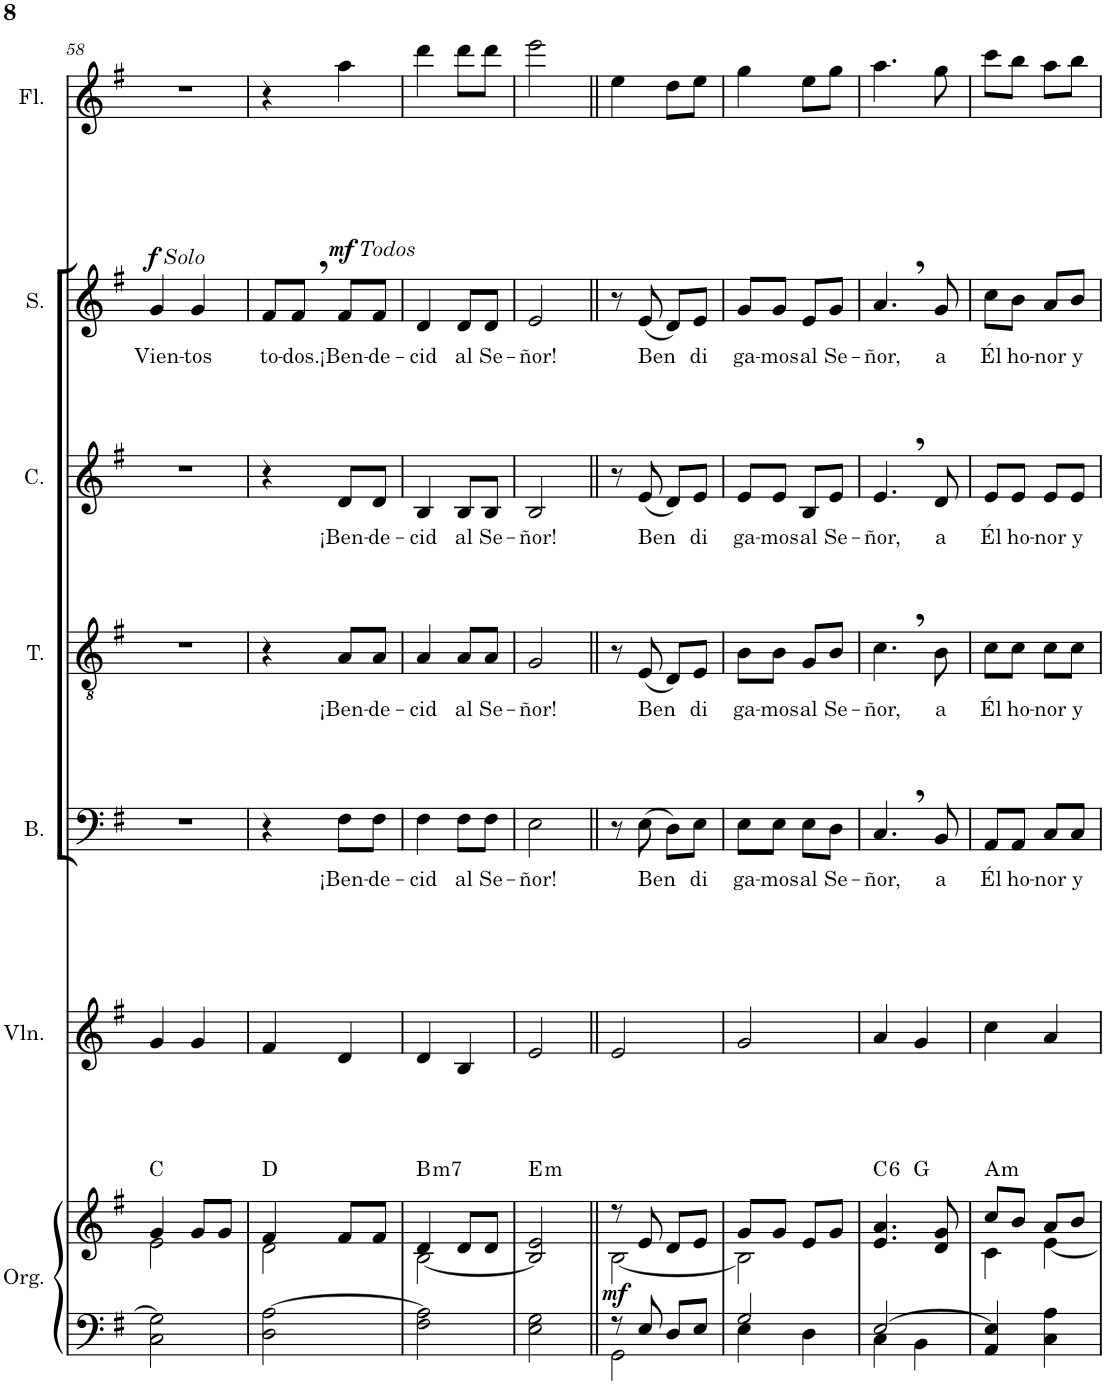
**kern	**kern	**dynam	**harte	**kern	**kern	**text	**kern	**text	**kern	**text	**kern	**text	**dynam	**kern
*part7	*part7	*part7	*part7	*part6	*part5	*part5	*part4	*part4	*part3	*part3	*part2	*part2	*part2	*part1
*staff8	*staff7	*staff7/8	*	*staff6	*staff5	*staff5	*staff4	*staff4	*staff3	*staff3	*staff2	*staff2	*staff2	*staff1
*I"Órgano	*	*	*	*I"Violín	*I"Bajo	*	*I"Tenor	*	*I"Contralto	*	*I"Soprano	*	*	*I"Flauta
*	*	*	*	*I'Vln.	*I'B.	*	*I'T.	*	*I'C.	*	*I'S.	*	*	*I'Fl.
!!LO:PB:g=z
*clefF4	*clefG2	*	*	*clefG2	*clefF4	*	*clefGv2	*	*clefG2	*	*clefG2	*	*	*clefG2
*k[f#]	*k[f#]	*	*	*k[f#]	*k[f#]	*	*k[f#]	*	*k[f#]	*	*k[f#]	*	*	*k[f#]
*M2/4	*M2/4	*	*	*M2/4	*M2/4	*	*M2/4	*	*M2/4	*	*M2/4	*	*	*M2/4
=58	=58	=58	=58	=58	=58	=58	=58	=58	=58	=58	=58	=58	=58	=58
*	*^	*	*	*	*	*	*	*	*	*	*	*	*	*
!	!	!	!	!	!	!	!	!	!	!	!	!LO:TX:a:i:t=Solo	!	!	!
!	!	!	!	!	!	!	!	!	!	!	!	!	!LO:LY:b	!LO:DY:a	!
2C\ 2G\]	4g/	2e\	.	C:maj	4g/	2r	.	2r	.	2r	.	4g/	-Vien-	f	2r
!	!	!	!	!	!	!	!	!	!	!	!	!	!LO:LY:b	!	!
.	8g/L	.	.	.	4g/	.	.	.	.	.	.	4g/	-tos	.	.
.	8g/J	.	.	.	.	.	.	.	.	.	.	.	.	.	.
=59	=59	=59	=59	=59	=59	=59	=59	=59	=59	=59	=59	=59	=59	=59	=59
!	!	!	!	!	!	!	!	!	!	!	!	!	!LO:LY:b	!	!
2D\ [2A\	4f#/	2d\	.	D:maj	4f#/	4r	.	4r	.	4r	.	8f#/L	to-	.	4r
!	!	!	!	!	!	!	!	!	!	!	!	!	!LO:LY:b	!	!
.	.	.	.	.	.	.	.	.	.	.	.	8f#,/J	-dos.	.	.
!	!	!	!	!	!	!	!	!	!	!	!	!LO:TX:a:i:t=Todos	!	!	!
!	!	!	!	!	!	!	!LO:LY:b	!	!LO:LY:b	!	!LO:LY:b	!	!LO:LY:b	!LO:DY:a	!
.	8f#/L	.	.	.	4d/	8F#\L	¡Ben-	8A/L	¡Ben-	8d/L	¡Ben-	8f#/L	¡Ben-	mf	4aa\
!	!	!	!	!	!	!	!LO:LY:b	!	!LO:LY:b	!	!LO:LY:b	!	!LO:LY:b	!	!
.	8f#/J	.	.	.	.	8F#\J	-de-	8A/J	-de-	8d/J	-de-	8f#/J	-de-	.	.
=60	=60	=60	=60	=60	=60	=60	=60	=60	=60	=60	=60	=60	=60	=60	=60
!	!	!	!	!LO:H:kt=m7	!	!	!LO:LY:b	!	!LO:LY:b	!	!LO:LY:b	!	!LO:LY:b	!	!
2F#\ 2A\]	4d/	[2B\	.	B:min7	4d/	4F#\	-cid	4A/	-cid	4B/	-cid	4d/	-cid	.	4ddd\
!	!	!	!	!	!	!	!LO:LY:b	!	!LO:LY:b	!	!LO:LY:b	!	!LO:LY:b	!	!
.	8d/L	.	.	.	4B/	8F#\L	al	8A/L	al	8B/L	al	8d/L	al	.	8ddd\L
!	!	!	!	!	!	!	!LO:LY:b	!	!LO:LY:b	!	!LO:LY:b	!	!LO:LY:b	!	!
.	8d/J	.	.	.	.	8F#\J	Se-	8A/J	Se-	8B/J	Se-	8d/J	Se-	.	8ddd\J
*	*v	*v	*	*	*	*	*	*	*	*	*	*	*	*	*
=61	=61	=61	=61	=61	=61	=61	=61	=61	=61	=61	=61	=61	=61	=61
!	!	!	!LO:H:kt=m	!	!	!LO:LY:b	!	!LO:LY:b	!	!LO:LY:b	!	!LO:LY:b	!	!
2E\ 2G\	2B/] 2e/	.	E:min	2e/	2E\	-ñor!	2G/	-ñor!	2B/	-ñor!	2e/	-ñor!	.	2eee\
=62||	=62||	=62||	=62||	=62||	=62||	=62||	=62||	=62||	=62||	=62||	=62||	=62||	=62||	=62||
*^	*^	*	*	*	*	*	*	*	*	*	*	*	*	*
!	!	!	!	!LO:DY:b	!	!	!	!	!	!	!	!	!	!	!	!
8r	2GG\	8r	[2B\	mf	.	2e/	8r	.	8r	.	8r	.	8r	.	.	4ee\
!	!	!	!	!	!	!	!	!LO:LY:b	!	!LO:LY:b	!	!LO:LY:b	!	!LO:LY:b	!	!
8E/	.	8e/	.	.	.	.	(8E\	Ben	(8E/	Ben	(8e/	Ben	(8e/	Ben	.	.
8D/L	.	8d/L	.	.	.	.	8D\L)	.	8D/L)	.	8d/L)	.	8d/L)	.	.	8dd\L
!	!	!	!	!	!	!	!	!LO:LY:b	!	!LO:LY:b	!	!LO:LY:b	!	!LO:LY:b	!	!
8E/J	.	8e/J	.	.	.	.	8E\J	di	8E/J	di	8e/J	di	8e/J	di	.	8ee\J
=63	=63	=63	=63	=63	=63	=63	=63	=63	=63	=63	=63	=63	=63	=63	=63	=63
!	!	!	!	!	!	!	!	!LO:LY:b	!	!LO:LY:b	!	!LO:LY:b	!	!LO:LY:b	!	!
2G/	4E\	8g/L	2B\]	.	.	2g/	8E\L	-ga-	8B\L	-ga-	8e/L	-ga-	8g/L	-ga-	.	4gg\
!	!	!	!	!	!	!	!	!LO:LY:b	!	!LO:LY:b	!	!LO:LY:b	!	!LO:LY:b	!	!
.	.	8g/J	.	.	.	.	8E\J	-mos	8B\J	-mos	8e/J	-mos	8g/J	-mos	.	.
!	!	!	!	!	!	!	!	!LO:LY:b	!	!LO:LY:b	!	!LO:LY:b	!	!LO:LY:b	!	!
.	4D\	8e/L	.	.	.	.	8E\L	al	8G/L	al	8B/L	al	8e/L	al	.	8ee\L
!	!	!	!	!	!	!	!	!LO:LY:b	!	!LO:LY:b	!	!LO:LY:b	!	!LO:LY:b	!	!
.	.	8g/J	.	.	.	.	8D\J	Se-	8B/J	Se-	8e/J	Se-	8g/J	Se-	.	8gg\J
=64	=64	=64	=64	=64	=64	=64	=64	=64	=64	=64	=64	=64	=64	=64	=64	=64
!	!	!	!	!	!LO:H:kt=6	!	!	!LO:LY:b	!	!LO:LY:b	!	!LO:LY:b	!	!LO:LY:b	!	!
[2E/	4C\	4.e/ 4.a/	4ryy	.	C:maj6	4a/	4.C,/	-ñor,	4.c,\	-ñor,	4.e,/	-ñor,	4.a,/	-ñor,	.	4.aa\
.	4BB\	.	4ryy	.	G:maj	4g/	.	.	.	.	.	.	.	.	.	.
!	!	!	!	!	!	!	!	!LO:LY:b	!	!LO:LY:b	!	!LO:LY:b	!	!LO:LY:b	!	!
.	.	8d/ 8g/	.	.	.	.	8BB/	a	8B\	a	8d/	a	8g/	a	.	8gg\
*v	*v	*	*	*	*	*	*	*	*	*	*	*	*	*	*	*
=65	=65	=65	=65	=65	=65	=65	=65	=65	=65	=65	=65	=65	=65	=65	=65
!	!	!	!	!LO:H:kt=m	!	!	!LO:LY:b	!	!LO:LY:b	!	!LO:LY:b	!	!LO:LY:b	!	!
4AA/ 4E/]	8cc/L	4c\	.	A:min	4cc\	8AA/L	Él	8c\L	Él	8e/L	Él	8cc\L	Él	.	8ccc\L
!	!	!	!	!	!	!	!LO:LY:b	!	!LO:LY:b	!	!LO:LY:b	!	!LO:LY:b	!	!
.	8b/J	.	.	.	.	8AA/J	ho-	8c\J	ho-	8e/J	ho-	8b\J	ho-	.	8bb\J
!	!	!	!	!	!	!	!LO:LY:b	!	!LO:LY:b	!	!LO:LY:b	!	!LO:LY:b	!	!
4C\ 4A\	8a/L	[4e\	.	.	4a/	8C/L	-nor	8c\L	-nor	8e/L	-nor	8a/L	-nor	.	8aa\L
!	!	!	!	!	!	!	!LO:LY:b	!	!LO:LY:b	!	!LO:LY:b	!	!LO:LY:b	!	!
.	8b/J	.	.	.	.	8C/J	y	8c\J	y	8e/J	y	8b/J	y	.	8bb\J
*	*v	*v	*	*	*	*	*	*	*	*	*	*	*	*	*
=	=	=	=	=	=	=	=	=	=	=	=	=	=	=
*-	*-	*-	*-	*-	*-	*-	*-	*-	*-	*-	*-	*-	*-	*-
